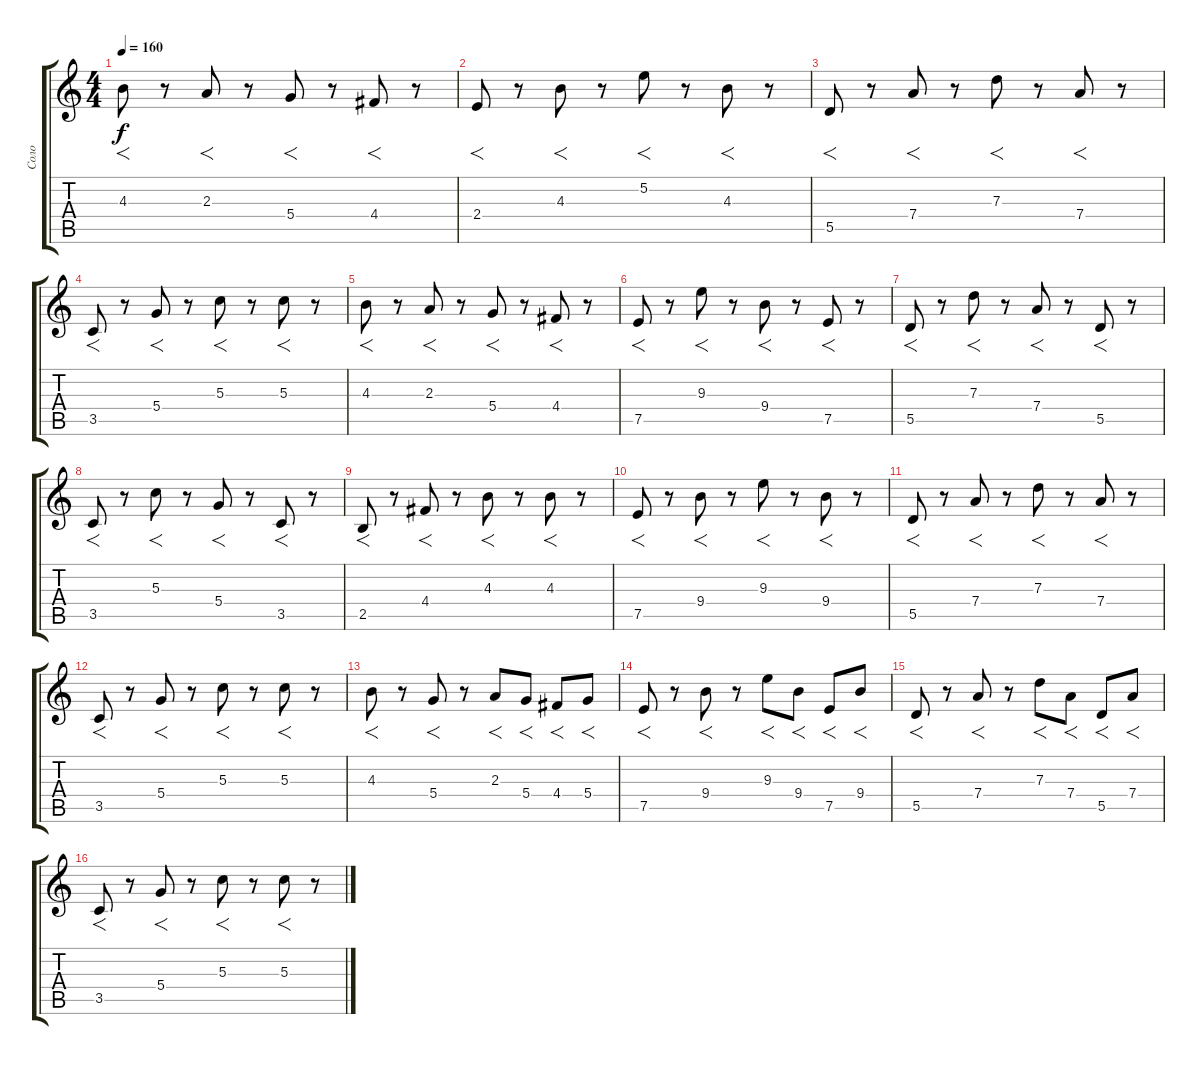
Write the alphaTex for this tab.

\track ("Соло" "Соло") {instrument distortionguitar}
\staff {score tabs}
\tuning (E4 B3 G3 D3 A2 E2) {hide}
\ts (4 4)
\tempo 160
\clef g2
\ks c
4.3.8{f dy f} r.8 2.3.8{f} r.8 5.4.8{f} r.8 4.4.8{f} r.8 |
2.4.8{f} r.8 4.3.8{f} r.8 5.2.8{f} r.8 4.3.8{f} r.8 |
5.5.8{f} r.8 7.4.8{f} r.8 7.3.8{f} r.8 7.4.8{f} r.8 |
3.5.8{f} r.8 5.4.8{f} r.8 5.3.8{f} r.8 5.3.8{f} r.8 |
4.3.8{f} r.8 2.3.8{f} r.8 5.4.8{f} r.8 4.4.8{f} r.8 |
7.5.8{f} r.8 9.3.8{f} r.8 9.4.8{f} r.8 7.5.8{f} r.8 |
5.5.8{f} r.8 7.3.8{f} r.8 7.4.8{f} r.8 5.5.8{f} r.8 |
3.5.8{f} r.8 5.3.8{f} r.8 5.4.8{f} r.8 3.5.8{f} r.8 |
2.5.8{f} r.8 4.4.8{f} r.8 4.3.8{f} r.8 4.3.8{f} r.8 |
7.5.8{f} r.8 9.4.8{f} r.8 9.3.8{f} r.8 9.4.8{f} r.8 |
5.5.8{f} r.8 7.4.8{f} r.8 7.3.8{f} r.8 7.4.8{f} r.8 |
3.5.8{f} r.8 5.4.8{f} r.8 5.3.8{f} r.8 5.3.8{f} r.8 |
4.3.8{f} r.8 5.4.8{f} r.8 2.3.8{f} 5.4.8{f} 4.4.8{f} 5.4.8{f} |
7.5.8{f} r.8 9.4.8{f} r.8 9.3.8{f} 9.4.8{f} 7.5.8{f} 9.4.8{f} |
5.5.8{f} r.8 7.4.8{f} r.8 7.3.8{f} 7.4.8{f} 5.5.8{f} 7.4.8{f} |
3.5.8{f} r.8 5.4.8{f} r.8 5.3.8{f} r.8 5.3.8{f} r.8
